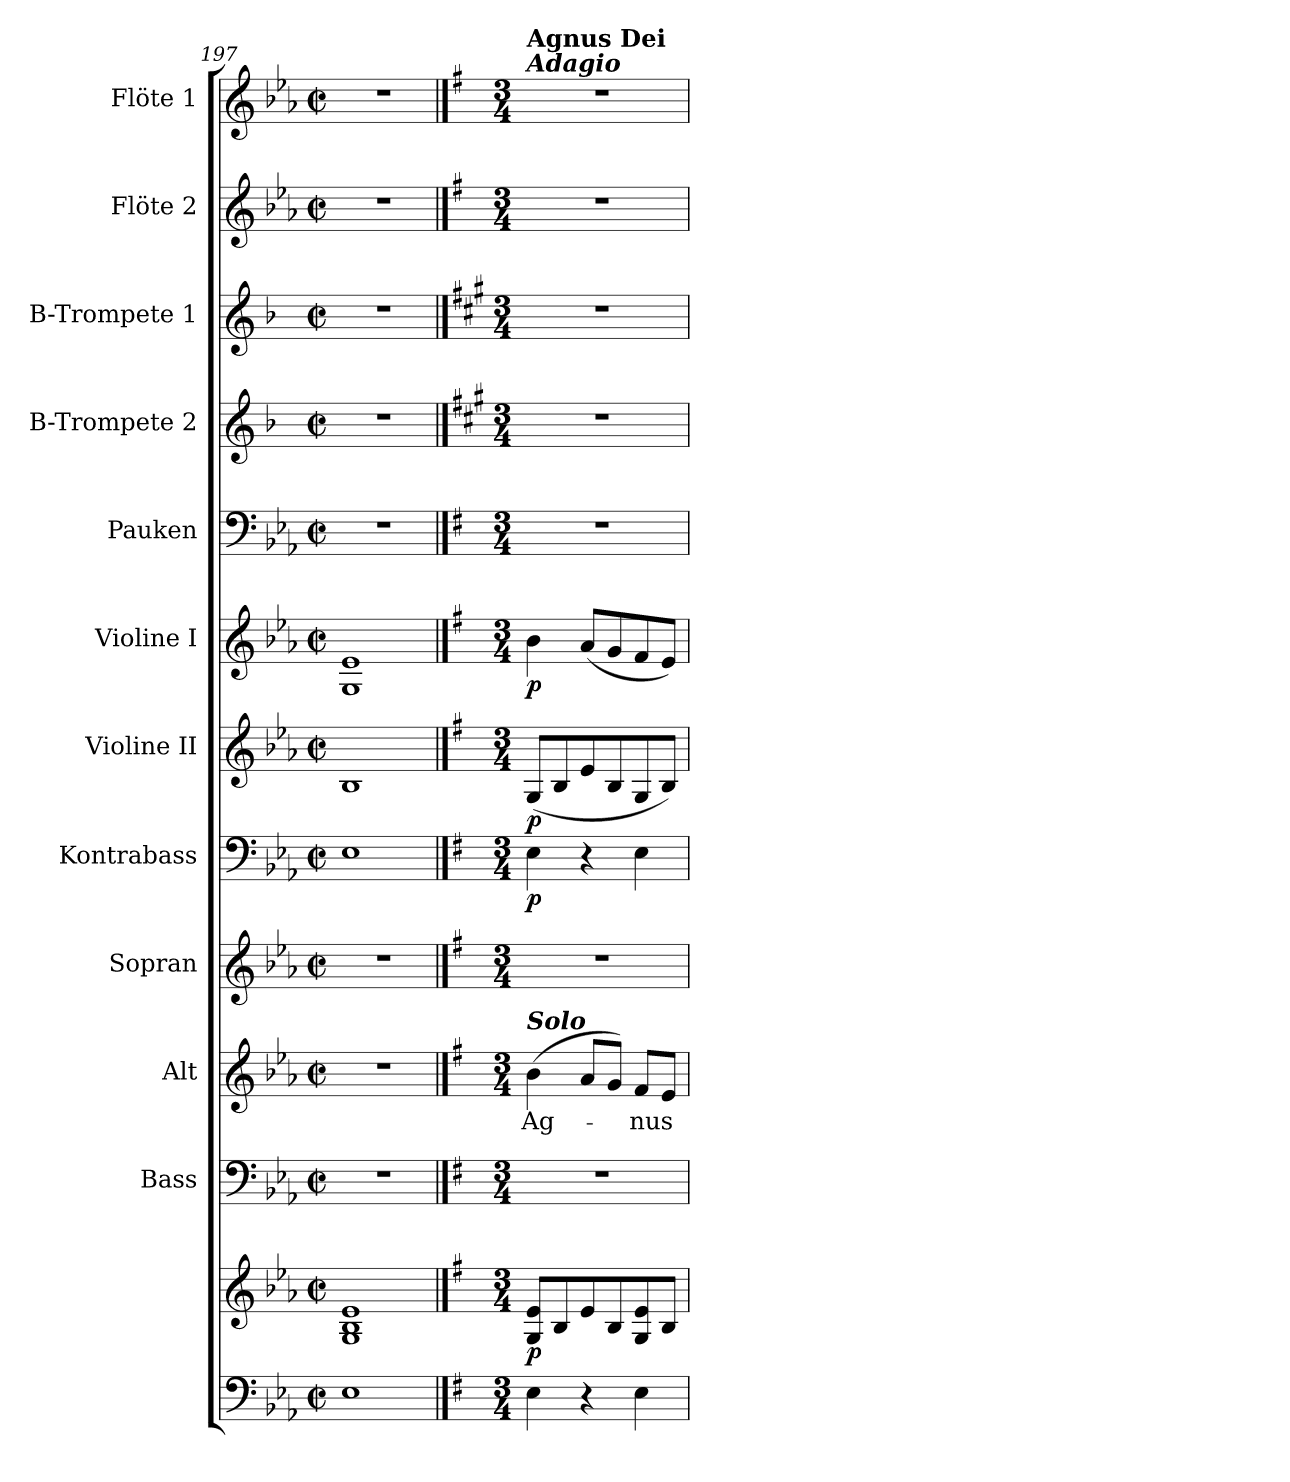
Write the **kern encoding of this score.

**kern	**kern	**dynam	**kern	**kern	**text	**kern	**kern	**dynam	**kern	**dynam	**kern	**dynam	**kern	**kern	**kern	**kern	**kern
*part12	*part12	*part12	*part11	*part10	*part10	*part9	*part8	*part8	*part7	*part7	*part6	*part6	*part5	*part4	*part3	*part2	*part1
*staff13	*staff12	*staff12/13	*staff11	*staff10	*staff10	*staff9	*staff8	*staff8	*staff7	*staff7	*staff6	*staff6	*staff5	*staff4	*staff3	*staff2	*staff1
*	*	*	*I"Bass	*I"Alt	*	*I"Sopran	*I"Kontrabass	*	*I"Violine II	*	*I"Violine I	*	*I"Pauken	*I"B-Trompete 2	*I"B-Trompete 1	*I"Flöte 2	*I"Flöte 1
*	*	*	*I'B.	*I'A.	*	*I'S.	*I'Kb.	*	*I'Vl. II	*	*I'Vl. I	*	*I'Pk.	*I'B Trp. 2	*I'B Trp. 1	*I'Fl. 2	*I'Fl. 1
*clefF4	*clefG2	*	*clefF4	*clefG2	*	*clefG2	*clefF4	*	*clefG2	*	*clefG2	*	*clefF4	*clefG2	*clefG2	*clefG2	*clefG2
*	*	*	*	*	*	*	*ITrd7c12	*	*	*	*	*	*	*ITrd1c2	*ITrd1c2	*	*
*k[b-e-a-]	*k[b-e-a-]	*	*k[b-e-a-]	*k[b-e-a-]	*	*k[b-e-a-]	*k[b-e-a-]	*	*k[b-e-a-]	*	*k[b-e-a-]	*	*k[b-e-a-]	*k[b-e-a-]	*k[b-e-a-]	*k[b-e-a-]	*k[b-e-a-]
*E-:	*E-:	*	*E-:	*E-:	*	*E-:	*E-:	*	*E-:	*	*E-:	*	*E-:	*E-:	*E-:	*E-:	*E-:
*M2/2	*M2/2	*	*M2/2	*M2/2	*	*M2/2	*M2/2	*	*M2/2	*	*M2/2	*	*M2/2	*M2/2	*M2/2	*M2/2	*M2/2
*met(c|)	*met(c|)	*	*met(c|)	*met(c|)	*	*met(c|)	*met(c|)	*	*met(c|)	*	*met(c|)	*	*met(c|)	*met(c|)	*met(c|)	*met(c|)	*met(c|)
=197	=197	=197	=197	=197	=197	=197	=197	=197	=197	=197	=197	=197	=197	=197	=197	=197	=197
1E-	1G 1B- 1e-	.	1r	1r	.	1r	1EE-	.	1B-	.	1G 1e-	.	1r	1r	1r	1r	1r
!!LO:PB:g=z
==198	==198	==198	==198	==198	==198	==198	==198	==198	==198	==198	==198	==198	==198	==198	==198	==198	==198
*k[f#]	*k[f#]	*	*k[f#]	*k[f#]	*	*k[f#]	*k[f#]	*	*k[f#]	*	*k[f#]	*	*k[f#]	*k[f#]	*k[f#]	*k[f#]	*k[f#]
*G:	*G:	*	*G:	*G:	*	*G:	*G:	*	*G:	*	*G:	*	*G:	*G:	*G:	*G:	*G:
*M3/4	*M3/4	*	*M3/4	*M3/4	*	*M3/4	*M3/4	*	*M3/4	*	*M3/4	*	*M3/4	*M3/4	*M3/4	*M3/4	*M3/4
!	!	!	!	!	!	!	!	!	!	!	!	!	!	!	!	!	!LO:TX:a:Bi:t=Adagio
!	!	!	!	!	!	!	!	!	!	!	!	!	!	!	!	!	!LO:TX:a:B:t=Agnus Dei
!	!	!	!	!LO:TX:a:Bi:t=Solo	!	!	!	!	!	!	!	!	!	!	!	!	!
!	!	!LO:DY:b	!	!	!LO:LY:b	!	!	!LO:DY:b	!	!LO:DY:b	!	!LO:DY:b	!	!	!	!	!
4E\	8G/ 8e/L	p	2.r	(>4b\	Ag-	2.r	4EE\	p	(<8G/L	p	4b\	p	2.r	2.r	2.r	2.r	2.r
.	8B/	.	.	.	.	.	.	.	8B/	.	.	.	.	.	.	.	.
4r	8e/	.	.	8a/L	.	.	4r	.	8e/	.	(<8a/L	.	.	.	.	.	.
.	8B/	.	.	8g/J)	.	.	.	.	8B/	.	8g/	.	.	.	.	.	.
!	!	!	!	!	!LO:LY:b	!	!	!	!	!	!	!	!	!	!	!	!
4E\	8G/ 8e/	.	.	8f#/L	-nus	.	4EE\	.	8G/	.	8f#/	.	.	.	.	.	.
.	8B/J	.	.	8e/J	.	.	.	.	8B/J)	.	8e/J)	.	.	.	.	.	.
=	=	=	=	=	=	=	=	=	=	=	=	=	=	=	=	=	=
*-	*-	*-	*-	*-	*-	*-	*-	*-	*-	*-	*-	*-	*-	*-	*-	*-	*-
